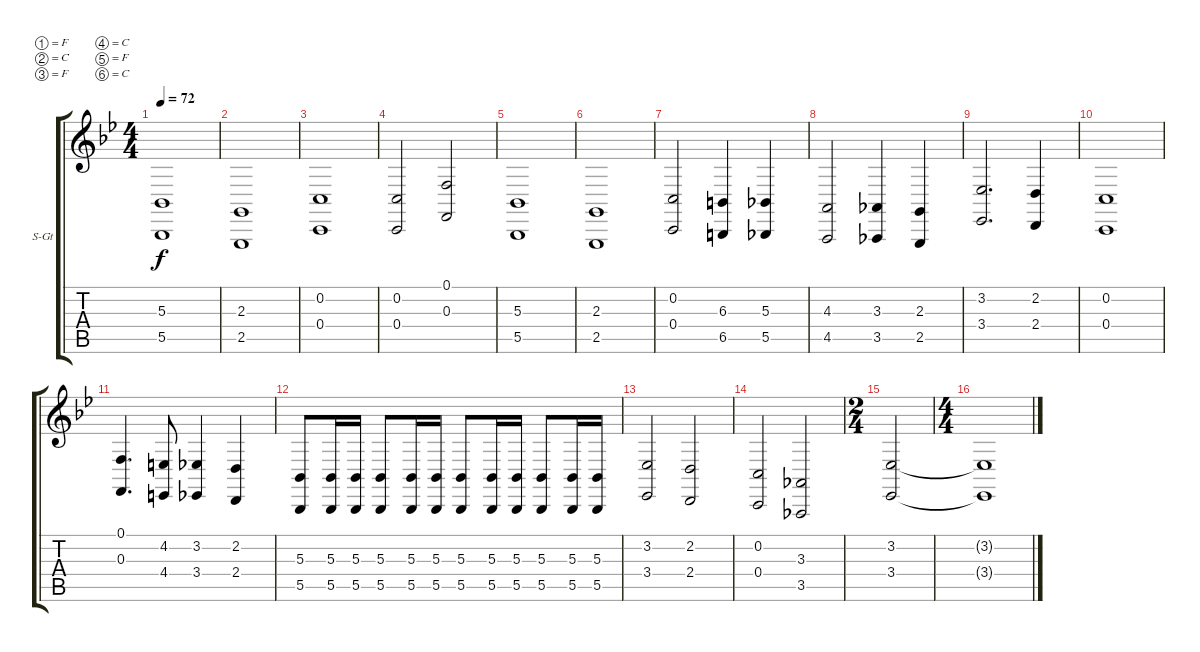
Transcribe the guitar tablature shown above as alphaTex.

\bracketExtendMode groupsimilarinstruments
\firstSystemTrackNameOrientation horizontal
\otherSystemsTrackNameOrientation horizontal
\track ("Piano (LH) (Print)" "S-Gt") {instrument brightacousticpiano}
\staff {score tabs}
\tuning (F2 C2 F1 C1 F0 C0)
\displaytranspose 12
\ts (4 4)
\tempo 72
\clef g2
\ks bb
(5.3 5.5).1{dy f} |
(2.3 2.5).1 |
(0.2 0.4).1 |
(0.2 0.4).2 (0.1 0.3).2 |
(5.3 5.5).1 |
(2.3 2.5).1 |
(0.2 0.4).2 (6.3 6.5).4 (5.3 5.5).4 |
(4.3 4.5).2 (3.3 3.5).4 (2.3 2.5).4 |
(3.2 3.4).2{d} (2.2 2.4).4 |
(0.2 0.4).1 |
(0.1 0.3).4{d} (4.2 4.4).8 (3.2 3.4).4 (2.2 2.4).4 |
(5.3 5.5).8 (5.3 5.5).16 (5.3 5.5).16 (5.3 5.5).8 (5.3 5.5).16 (5.3 5.5).16 (5.3 5.5).8 (5.3 5.5).16 (5.3 5.5).16 (5.3 5.5).8 (5.3 5.5).16 (5.3 5.5).16 |
(3.2 3.4).2 (2.2 2.4).2 |
(0.2 0.4).2 (3.3 3.5).2 |
\ts (2 4)
(3.2 3.4).2 |
\ts (4 4)
(3.2{t} 3.4{t}).1
